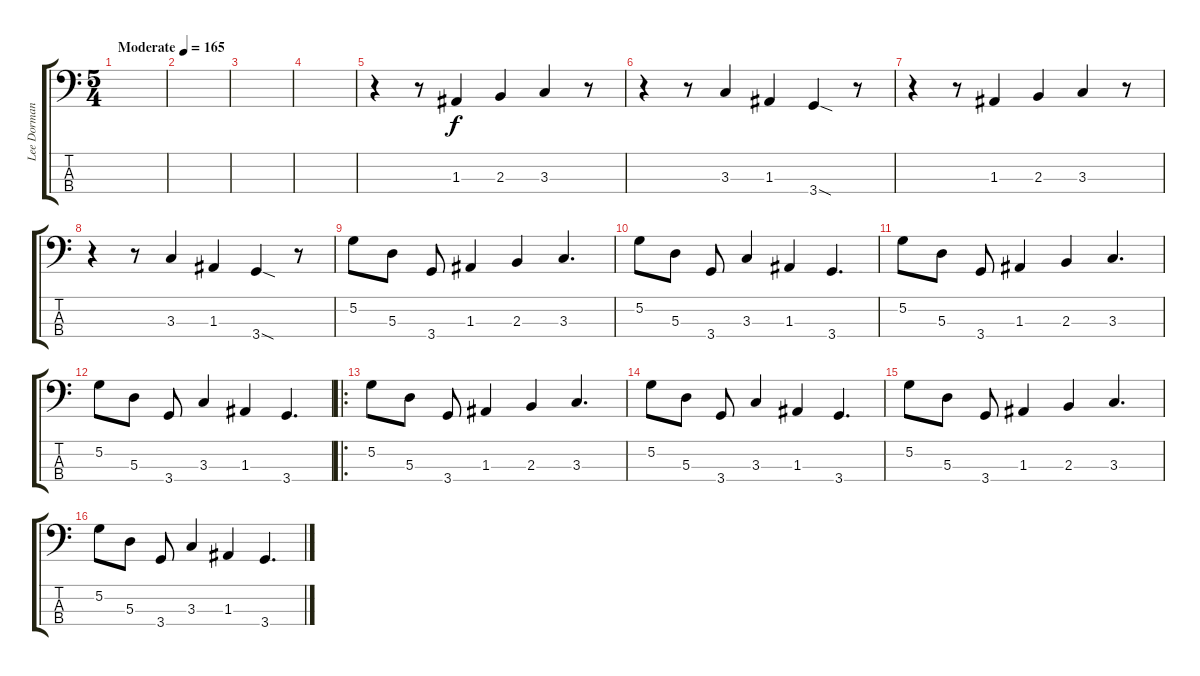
\track ("Lee Dorman" "Lee Dorman") {instrument electricbassfinger}
\staff {score tabs}
\tuning (G2 D2 A1 E1) {hide}
\ts (5 4)
\tempo (165 "Moderate")
\clef f4
\ks c
|
|
|
|
r.4 r.8 1.3.4 2.3.4 3.3.4 r.8 |
r.4 r.8 3.3.4 1.3.4 3.4{sod}.4 r.8 |
r.4 r.8 1.3.4 2.3.4 3.3.4 r.8 |
r.4 r.8 3.3.4 1.3.4 3.4{sod}.4 r.8 |
5.2.8 5.3.8 3.4.8 1.3.4 2.3.4 3.3.4{d} |
5.2.8 5.3.8 3.4.8 3.3.4 1.3.4 3.4.4{d} |
5.2.8 5.3.8 3.4.8 1.3.4 2.3.4 3.3.4{d} |
5.2.8 5.3.8 3.4.8 3.3.4 1.3.4 3.4.4{d} |
\ro
5.2.8 5.3.8 3.4.8 1.3.4 2.3.4 3.3.4{d} |
5.2.8 5.3.8 3.4.8 3.3.4 1.3.4 3.4.4{d} |
5.2.8 5.3.8 3.4.8 1.3.4 2.3.4 3.3.4{d} |
5.2.8 5.3.8 3.4.8 3.3.4 1.3.4 3.4.4{d}
